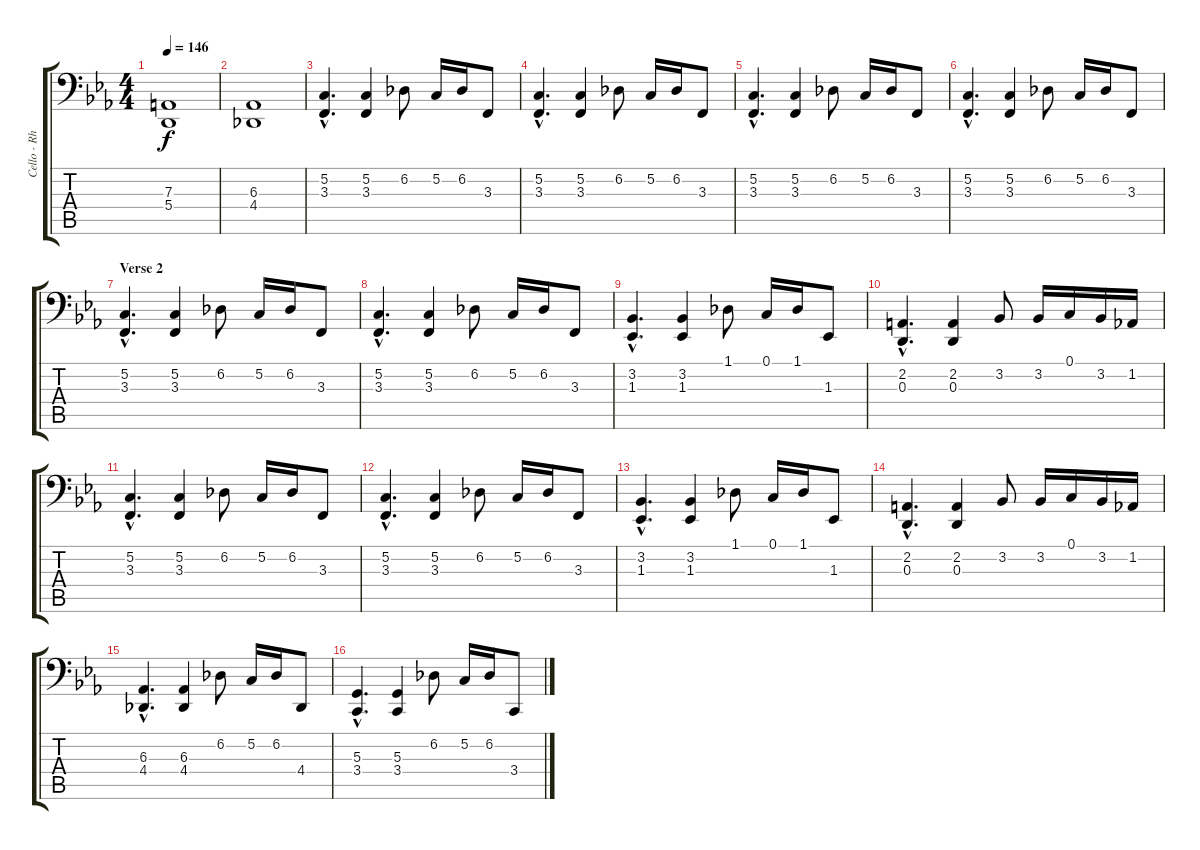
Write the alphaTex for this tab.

\track ("Cello - Rhythm 1" "Cello - Rh") {instrument cello}
\staff {score tabs}
\tuning (C3 G2 D2 A1 E1 B0) {hide}
\ts (4 4)
\tempo 146
\clef f4
\ks eb
(7.3 5.4).1{dy f} |
(6.3 4.4).1 |
(5.2{hac} 3.3{hac}).4{d} (5.2 3.3).4 6.2.8 5.2.16 6.2.16 3.3.8 |
(5.2{hac} 3.3{hac}).4{d} (5.2 3.3).4 6.2.8 5.2.16 6.2.16 3.3.8 |
(5.2{hac} 3.3{hac}).4{d} (5.2 3.3).4 6.2.8 5.2.16 6.2.16 3.3.8 |
(5.2{hac} 3.3{hac}).4{d} (5.2 3.3).4 6.2.8 5.2.16 6.2.16 3.3.8 |
\section ("" "Verse 2")
(5.2{hac} 3.3{hac}).4{d} (5.2 3.3).4 6.2.8 5.2.16 6.2.16 3.3.8 |
(5.2{hac} 3.3{hac}).4{d} (5.2 3.3).4 6.2.8 5.2.16 6.2.16 3.3.8 |
(3.2{hac} 1.3{hac}).4{d} (3.2 1.3).4 1.1.8 0.1.16 1.1.16 1.3.8 |
(2.2{hac} 0.3{hac}).4{d} (2.2 0.3).4 3.2.8 3.2.16 0.1.16 3.2.16 1.2.16 |
(5.2{hac} 3.3{hac}).4{d} (5.2 3.3).4 6.2.8 5.2.16 6.2.16 3.3.8 |
(5.2{hac} 3.3{hac}).4{d} (5.2 3.3).4 6.2.8 5.2.16 6.2.16 3.3.8 |
(3.2{hac} 1.3{hac}).4{d} (3.2 1.3).4 1.1.8 0.1.16 1.1.16 1.3.8 |
(2.2{hac} 0.3{hac}).4{d} (2.2 0.3).4 3.2.8 3.2.16 0.1.16 3.2.16 1.2.16 |
(6.3{hac} 4.4{hac}).4{d} (6.3 4.4).4 6.2.8 5.2.16 6.2.16 4.4.8 |
(5.3{hac} 3.4{hac}).4{d} (5.3 3.4).4 6.2.8 5.2.16 6.2.16 3.4.8
